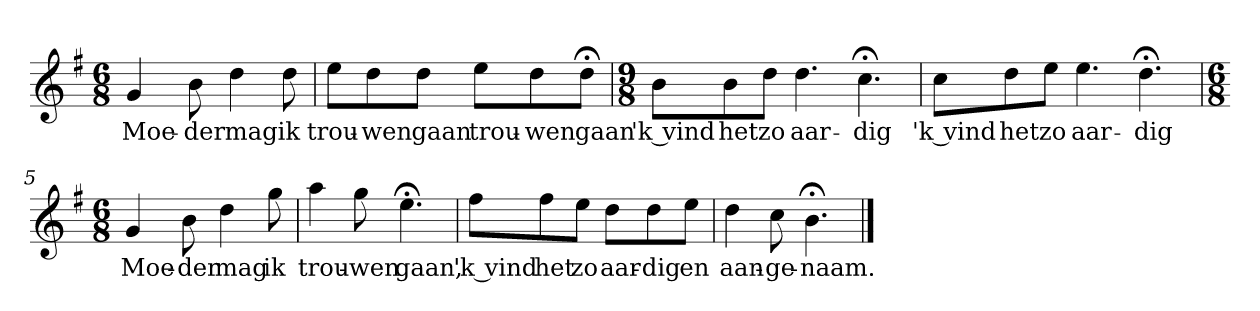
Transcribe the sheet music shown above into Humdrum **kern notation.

**kern	**text
*part1	*part1
*staff1	*staff1
*k[f#]	*
*G:	*
*M6/8	*
*MM120	*
=1	=1
4g	Moe-
8b	-der
4dd	mag
8dd	ik
=2	=2
8eeL	trou-
8dd	-wen
8ddJ	gaan
8eeL	trou-
8dd	-wen
8dd;<J	gaan
=3	=3
*M9/8	*
8bL	'k vind
8b	het
8ddJ	zo
4.dd	aar-
4.cc;<	-dig
=4	=4
8ccL	'k vind
8dd	het
8eeJ	zo
4.ee	aar-
4.dd;<	-dig
=5	=5
*M6/8	*
4g	Moe-
8b	-der
4dd	mag
8gg	ik
=6	=6
4aa	trou-
8gg	-wen
4.ee;<	gaan,
=7	=7
8ff#L	'k vind
8ff#	het
8eeJ	zo
8ddL	aar-
8dd	-dig
8eeJ	en
=8	=8
4dd	aan-
8cc	-ge-
4.b;<	-naam.
==	==
*-	*-
